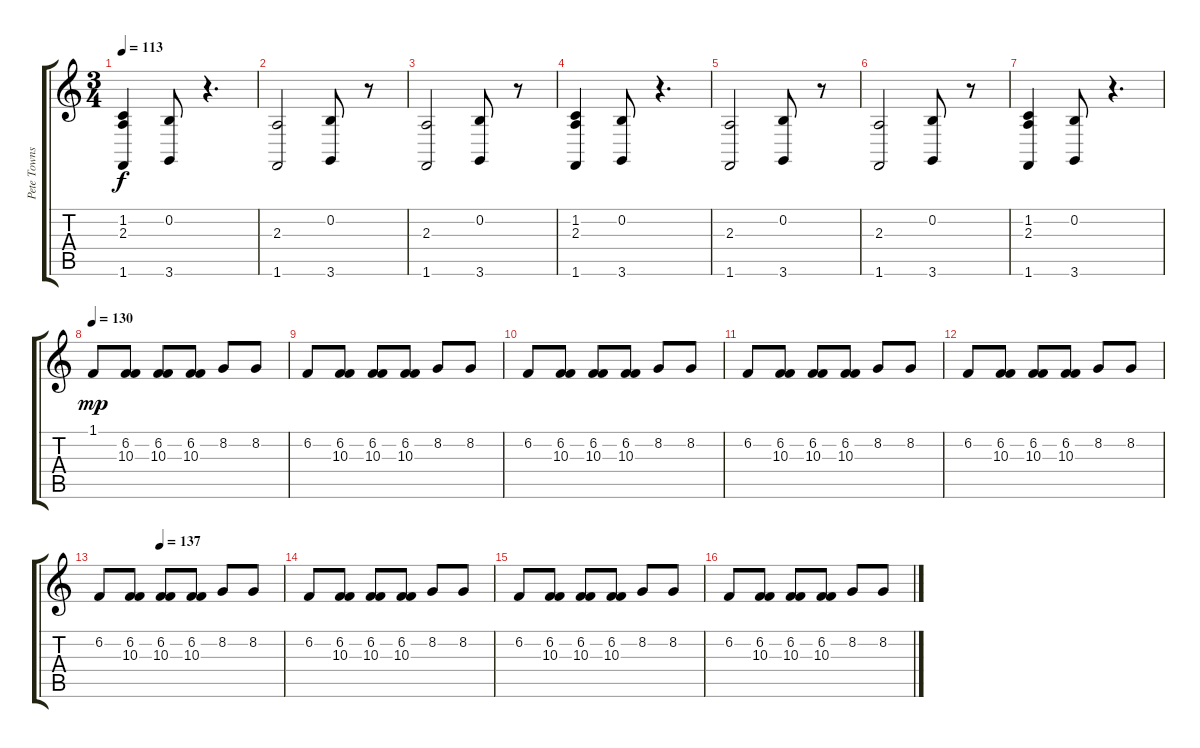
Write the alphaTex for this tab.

\track ("Pete Townshend" "Pete Towns") {instrument acousticgrandpiano}
\staff {score tabs}
\tuning (E4 B3 G3 D3 A2 E2) {hide}
\ts (3 4)
\tempo 113
\clef g2
\ks c
(1.2 2.3 1.6).4{dy f} (0.2 3.6).8 r.4{d} |
(2.3 1.6).2 (0.2 3.6).8 r.8 |
(2.3 1.6).2 (0.2 3.6).8 r.8 |
(1.2 2.3 1.6).4 (0.2 3.6).8 r.4{d} |
(2.3 1.6).2 (0.2 3.6).8 r.8 |
(2.3 1.6).2 (0.2 3.6).8 r.8 |
(1.2 2.3 1.6).4 (0.2 3.6).8 r.4{d} |
\tempo 130
1.1.8{dy mp} (6.2 10.3).8 (6.2 10.3).8 (6.2 10.3).8 8.2.8 8.2.8 |
6.2.8 (6.2 10.3).8 (6.2 10.3).8 (6.2 10.3).8 8.2.8 8.2.8 |
6.2.8 (6.2 10.3).8 (6.2 10.3).8 (6.2 10.3).8 8.2.8 8.2.8 |
6.2.8 (6.2 10.3).8 (6.2 10.3).8 (6.2 10.3).8 8.2.8 8.2.8 |
6.2.8 (6.2 10.3).8 (6.2 10.3).8 (6.2 10.3).8 8.2.8 8.2.8 |
\tempo (137 0.3333333333333333)
6.2.8 (6.2 10.3).8 (6.2 10.3).8 (6.2 10.3).8 8.2.8 8.2.8 |
6.2.8 (6.2 10.3).8 (6.2 10.3).8 (6.2 10.3).8 8.2.8 8.2.8 |
6.2.8 (6.2 10.3).8 (6.2 10.3).8 (6.2 10.3).8 8.2.8 8.2.8 |
6.2.8 (6.2 10.3).8 (6.2 10.3).8 (6.2 10.3).8 8.2.8 8.2.8
